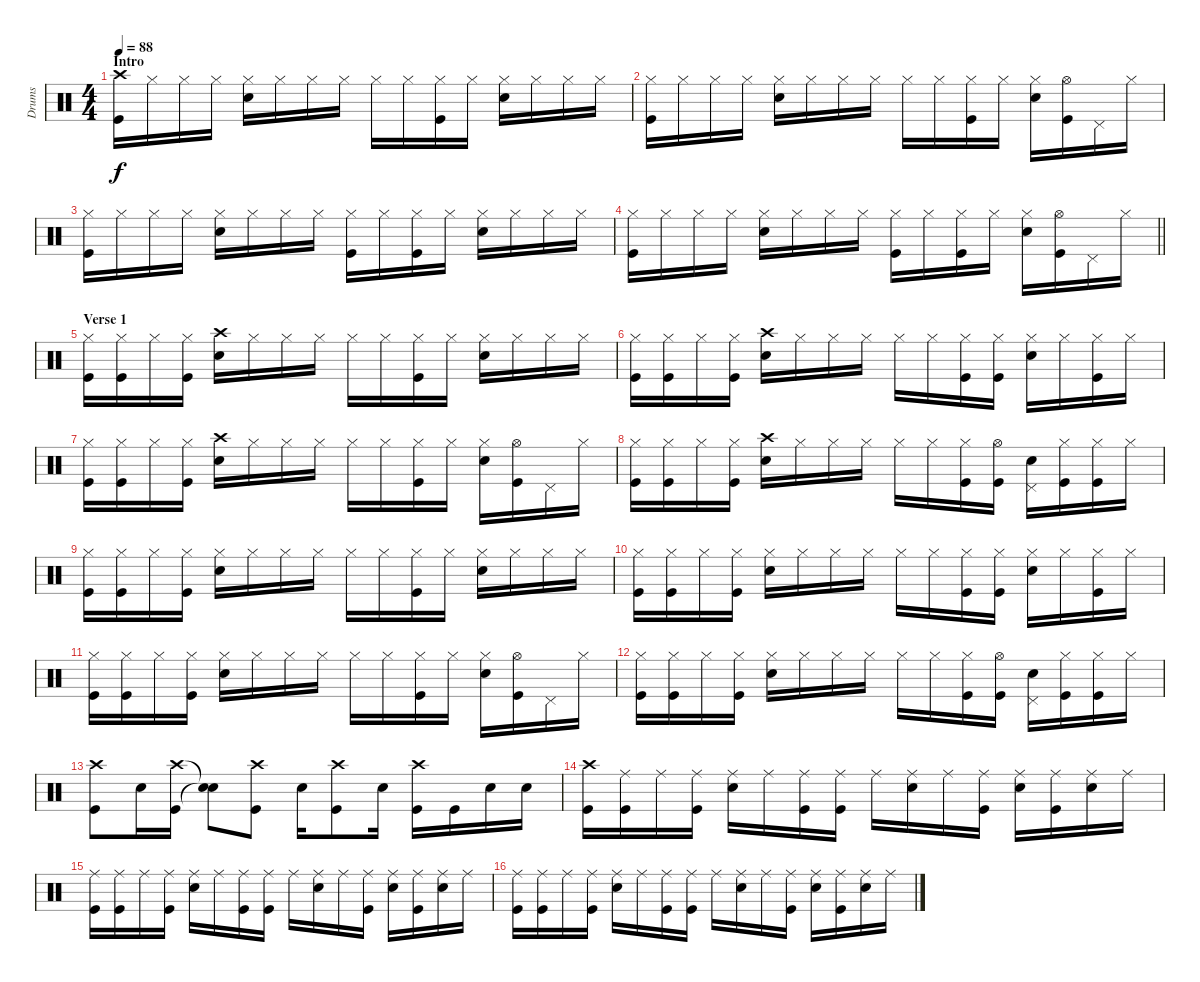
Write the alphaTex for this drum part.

\track ("Drums" "Drums") {instrument percussion}
\staff {score}
\articulation defaults
\ts (4 4)
\section ("" "Intro")
\tempo 88
\clef neutral
\ks c
("Crash high (hit)" "Kick (hit)").16{dy f} "Hi-Hat (closed)".16 "Hi-Hat (closed)".16 "Hi-Hat (closed)".16 ("Hi-Hat (closed)" "Electric Snare (hit)").16 "Hi-Hat (closed)".16 "Hi-Hat (closed)".16 "Hi-Hat (closed)".16 "Hi-Hat (closed)".16 "Hi-Hat (closed)".16 ("Hi-Hat (closed)" "Kick (hit)").16 "Hi-Hat (closed)".16 ("Hi-Hat (closed)" "Electric Snare (hit)").16 "Hi-Hat (closed)".16 "Hi-Hat (closed)".16 "Hi-Hat (closed)".16 |
("Hi-Hat (closed)" "Kick (hit)").16 "Hi-Hat (closed)".16 "Hi-Hat (closed)".16 "Hi-Hat (closed)".16 ("Hi-Hat (closed)" "Electric Snare (hit)").16 "Hi-Hat (closed)".16 "Hi-Hat (closed)".16 "Hi-Hat (closed)".16 "Hi-Hat (closed)".16 "Hi-Hat (closed)".16 ("Hi-Hat (closed)" "Kick (hit)").16 "Hi-Hat (closed)".16 ("Hi-Hat (closed)" "Electric Snare (hit)").16 ("Hi-Hat (open)" "Kick (hit)").16 "Pedal Hi-Hat (hit)".16 "Hi-Hat (closed)".16 |
("Hi-Hat (closed)" "Kick (hit)").16 "Hi-Hat (closed)".16 "Hi-Hat (closed)".16 "Hi-Hat (closed)".16 ("Hi-Hat (closed)" "Electric Snare (hit)").16 "Hi-Hat (closed)".16 "Hi-Hat (closed)".16 "Hi-Hat (closed)".16 ("Hi-Hat (closed)" "Kick (hit)").16 "Hi-Hat (closed)".16 ("Hi-Hat (closed)" "Kick (hit)").16 "Hi-Hat (closed)".16 ("Hi-Hat (closed)" "Electric Snare (hit)").16 "Hi-Hat (closed)".16 "Hi-Hat (closed)".16 "Hi-Hat (closed)".16 |
\barLineRight lightlight
("Hi-Hat (closed)" "Kick (hit)").16 "Hi-Hat (closed)".16 "Hi-Hat (closed)".16 "Hi-Hat (closed)".16 ("Hi-Hat (closed)" "Electric Snare (hit)").16 "Hi-Hat (closed)".16 "Hi-Hat (closed)".16 "Hi-Hat (closed)".16 ("Hi-Hat (closed)" "Kick (hit)").16 "Hi-Hat (closed)".16 ("Hi-Hat (closed)" "Kick (hit)").16 "Hi-Hat (closed)".16 ("Hi-Hat (closed)" "Electric Snare (hit)").16 ("Hi-Hat (open)" "Kick (hit)").16 "Pedal Hi-Hat (hit)".16 "Hi-Hat (closed)".16 |
\section ("" "Verse 1")
("Hi-Hat (closed)" "Kick (hit)").16 ("Hi-Hat (closed)" "Kick (hit)").16 "Hi-Hat (closed)".16 ("Hi-Hat (closed)" "Kick (hit)").16 ("Crash high (hit)" "Electric Snare (hit)").16 "Hi-Hat (closed)".16 "Hi-Hat (closed)".16 "Hi-Hat (closed)".16 "Hi-Hat (closed)".16 "Hi-Hat (closed)".16 ("Hi-Hat (closed)" "Kick (hit)").16 "Hi-Hat (closed)".16 ("Hi-Hat (closed)" "Electric Snare (hit)").16 "Hi-Hat (closed)".16 "Hi-Hat (closed)".16 "Hi-Hat (closed)".16 |
("Hi-Hat (closed)" "Kick (hit)").16 ("Hi-Hat (closed)" "Kick (hit)").16 "Hi-Hat (closed)".16 ("Hi-Hat (closed)" "Kick (hit)").16 ("Crash high (hit)" "Electric Snare (hit)").16 "Hi-Hat (closed)".16 "Hi-Hat (closed)".16 "Hi-Hat (closed)".16 "Hi-Hat (closed)".16 "Hi-Hat (closed)".16 ("Hi-Hat (closed)" "Kick (hit)").16 ("Hi-Hat (closed)" "Kick (hit)").16 ("Hi-Hat (closed)" "Electric Snare (hit)").16 "Hi-Hat (closed)".16 ("Hi-Hat (closed)" "Kick (hit)").16 "Hi-Hat (closed)".16 |
("Hi-Hat (closed)" "Kick (hit)").16 ("Hi-Hat (closed)" "Kick (hit)").16 "Hi-Hat (closed)".16 ("Hi-Hat (closed)" "Kick (hit)").16 ("Crash high (hit)" "Electric Snare (hit)").16 "Hi-Hat (closed)".16 "Hi-Hat (closed)".16 "Hi-Hat (closed)".16 "Hi-Hat (closed)".16 "Hi-Hat (closed)".16 ("Hi-Hat (closed)" "Kick (hit)").16 "Hi-Hat (closed)".16 ("Hi-Hat (closed)" "Electric Snare (hit)").16 ("Hi-Hat (open)" "Kick (hit)").16 "Pedal Hi-Hat (hit)".16 "Hi-Hat (closed)".16 |
("Hi-Hat (closed)" "Kick (hit)").16 ("Hi-Hat (closed)" "Kick (hit)").16 "Hi-Hat (closed)".16 ("Hi-Hat (closed)" "Kick (hit)").16 ("Crash high (hit)" "Electric Snare (hit)").16 "Hi-Hat (closed)".16 "Hi-Hat (closed)".16 "Hi-Hat (closed)".16 "Hi-Hat (closed)".16 "Hi-Hat (closed)".16 ("Hi-Hat (closed)" "Kick (hit)").16 ("Hi-Hat (open)" "Kick (hit)").16 ("Pedal Hi-Hat (hit)" "Electric Snare (hit)").16 ("Hi-Hat (closed)" "Kick (hit)").16 ("Hi-Hat (closed)" "Kick (hit)").16 "Hi-Hat (closed)".16 |
("Hi-Hat (closed)" "Kick (hit)").16 ("Hi-Hat (closed)" "Kick (hit)").16 "Hi-Hat (closed)".16 ("Hi-Hat (closed)" "Kick (hit)").16 ("Hi-Hat (closed)" "Electric Snare (hit)").16 "Hi-Hat (closed)".16 "Hi-Hat (closed)".16 "Hi-Hat (closed)".16 "Hi-Hat (closed)".16 "Hi-Hat (closed)".16 ("Hi-Hat (closed)" "Kick (hit)").16 "Hi-Hat (closed)".16 ("Hi-Hat (closed)" "Electric Snare (hit)").16 "Hi-Hat (closed)".16 "Hi-Hat (closed)".16 "Hi-Hat (closed)".16 |
("Hi-Hat (closed)" "Kick (hit)").16 ("Hi-Hat (closed)" "Kick (hit)").16 "Hi-Hat (closed)".16 ("Hi-Hat (closed)" "Kick (hit)").16 ("Hi-Hat (closed)" "Electric Snare (hit)").16 "Hi-Hat (closed)".16 "Hi-Hat (closed)".16 "Hi-Hat (closed)".16 "Hi-Hat (closed)".16 "Hi-Hat (closed)".16 ("Hi-Hat (closed)" "Kick (hit)").16 ("Hi-Hat (closed)" "Kick (hit)").16 ("Hi-Hat (closed)" "Electric Snare (hit)").16 "Hi-Hat (closed)".16 ("Hi-Hat (closed)" "Kick (hit)").16 "Hi-Hat (closed)".16 |
("Hi-Hat (closed)" "Kick (hit)").16 ("Hi-Hat (closed)" "Kick (hit)").16 "Hi-Hat (closed)".16 ("Hi-Hat (closed)" "Kick (hit)").16 ("Hi-Hat (closed)" "Electric Snare (hit)").16 "Hi-Hat (closed)".16 "Hi-Hat (closed)".16 "Hi-Hat (closed)".16 "Hi-Hat (closed)".16 "Hi-Hat (closed)".16 ("Hi-Hat (closed)" "Kick (hit)").16 "Hi-Hat (closed)".16 ("Hi-Hat (closed)" "Electric Snare (hit)").16 ("Hi-Hat (open)" "Kick (hit)").16 "Pedal Hi-Hat (hit)".16 "Hi-Hat (closed)".16 |
("Hi-Hat (closed)" "Kick (hit)").16 ("Hi-Hat (closed)" "Kick (hit)").16 "Hi-Hat (closed)".16 ("Hi-Hat (closed)" "Kick (hit)").16 ("Hi-Hat (closed)" "Electric Snare (hit)").16 "Hi-Hat (closed)".16 "Hi-Hat (closed)".16 "Hi-Hat (closed)".16 "Hi-Hat (closed)".16 "Hi-Hat (closed)".16 ("Hi-Hat (closed)" "Kick (hit)").16 ("Hi-Hat (open)" "Kick (hit)").16 ("Pedal Hi-Hat (hit)" "Electric Snare (hit)").16 ("Hi-Hat (closed)" "Kick (hit)").16 ("Hi-Hat (closed)" "Kick (hit)").16 "Hi-Hat (closed)".16 |
("Crash high (hit)" "Kick (hit)").8 "Electric Snare (hit)".16 ("Crash high (hit)" "Kick (hit)").16 ("Snare (hit)"{t} "Snare (hit)"{t}).8 ("Crash high (hit)" "Kick (hit)").8 "Electric Snare (hit)".16 ("Crash high (hit)" "Kick (hit)").8 "Electric Snare (hit)".16 ("Crash high (hit)" "Kick (hit)").16 "Kick (hit)".16 "Electric Snare (hit)".16 "Electric Snare (hit)".16 |
("Crash high (hit)" "Kick (hit)").16 ("Ride (middle)" "Kick (hit)").16 "Ride (middle)".16 ("Ride (middle)" "Kick (hit)").16 ("Ride (middle)" "Electric Snare (hit)").16 "Ride (middle)".16 ("Ride (middle)" "Kick (hit)").16 ("Ride (middle)" "Kick (hit)").16 "Ride (middle)".16 ("Ride (middle)" "Electric Snare (hit)").16 "Ride (middle)".16 ("Ride (middle)" "Kick (hit)").16 ("Ride (middle)" "Electric Snare (hit)").16 ("Ride (middle)" "Kick (hit)").16 ("Ride (middle)" "Electric Snare (hit)").16 "Ride (middle)".16 |
("Ride (middle)" "Kick (hit)").16 ("Ride (middle)" "Kick (hit)").16 "Ride (middle)".16 ("Ride (middle)" "Kick (hit)").16 ("Ride (middle)" "Electric Snare (hit)").16 "Ride (middle)".16 ("Ride (middle)" "Kick (hit)").16 ("Ride (middle)" "Kick (hit)").16 "Ride (middle)".16 ("Ride (middle)" "Electric Snare (hit)").16 "Ride (middle)".16 ("Ride (middle)" "Kick (hit)").16 ("Ride (middle)" "Electric Snare (hit)").16 ("Ride (middle)" "Kick (hit)").16 ("Ride (middle)" "Electric Snare (hit)").16 "Ride (middle)".16 |
("Ride (middle)" "Kick (hit)").16 ("Ride (middle)" "Kick (hit)").16 "Ride (middle)".16 ("Ride (middle)" "Kick (hit)").16 ("Ride (middle)" "Electric Snare (hit)").16 "Ride (middle)".16 ("Ride (middle)" "Kick (hit)").16 ("Ride (middle)" "Kick (hit)").16 "Ride (middle)".16 ("Ride (middle)" "Electric Snare (hit)").16 "Ride (middle)".16 ("Ride (middle)" "Kick (hit)").16 ("Ride (middle)" "Electric Snare (hit)").16 ("Ride (middle)" "Kick (hit)").16 ("Ride (middle)" "Electric Snare (hit)").16 "Ride (middle)".16
